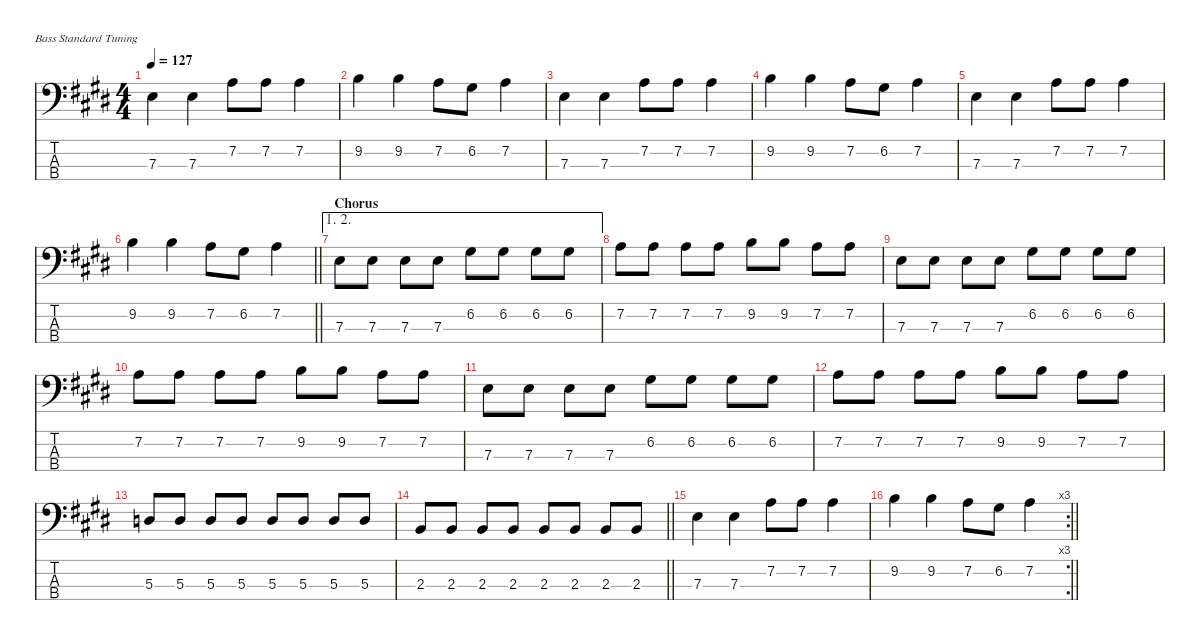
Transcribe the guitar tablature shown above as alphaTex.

\defaultSystemsLayout 4
\hideDynamics
\bracketExtendMode nobrackets
\singleTrackTrackNamePolicy hidden
\multiTrackTrackNamePolicy hidden
\otherSystemsTrackNameOrientation horizontal
\track ("Bill Wyman" "el.bs.") {defaultSystemsLayout 8 instrument electricbassfinger}
\staff {score tabs}
\tuning (G2 D2 A1 E1)
\ts (4 4)
\tempo 127
\clef f4
\ks e
7.3{acc forcenatural}.4{dy f beam Down} 7.3{acc forcenatural}.4{beam Down} 7.2{acc forcenatural}.8{beam Down} 7.2{acc forcenatural}.8{beam Down} 7.2{acc forcenatural}.4{beam Down} |
9.2{acc forcenatural}.4{beam Down} 9.2{acc forcenatural}.4{beam Down} 7.2{acc forcenatural}.8{beam Down} 6.2{acc #}.8{beam Down} 7.2{acc forcenatural}.4{beam Down} |
7.3{acc forcenatural}.4{beam Down} 7.3{acc forcenatural}.4{beam Down} 7.2{acc forcenatural}.8{beam Down} 7.2{acc forcenatural}.8{beam Down} 7.2{acc forcenatural}.4{beam Down} |
9.2{acc forcenatural}.4{beam Down} 9.2{acc forcenatural}.4{beam Down} 7.2{acc forcenatural}.8{beam Down} 6.2{acc #}.8{beam Down} 7.2{acc forcenatural}.4{beam Down} |
7.3{acc forcenatural}.4{beam Down} 7.3{acc forcenatural}.4{beam Down} 7.2{acc forcenatural}.8{beam Down} 7.2{acc forcenatural}.8{beam Down} 7.2{acc forcenatural}.4{beam Down} |
\barLineRight lightlight
9.2{acc forcenatural}.4{beam Down} 9.2{acc forcenatural}.4{beam Down} 7.2{acc forcenatural}.8{beam Down} 6.2{acc #}.8{beam Down} 7.2{acc forcenatural}.4{beam Down} |
\ae (1 2)
\section ("" "Chorus")
7.3{acc forcenatural}.8{dy ff beam Down} 7.3{acc forcenatural}.8{beam Down} 7.3{acc forcenatural}.8{beam Down} 7.3{acc forcenatural}.8{beam Down} 6.2{acc #}.8{beam Down} 6.2{acc #}.8{beam Down} 6.2{acc #}.8{beam Down} 6.2{acc #}.8{beam Down} |
7.2{acc forcenatural}.8{beam Down} 7.2{acc forcenatural}.8{beam Down} 7.2{acc forcenatural}.8{beam Down} 7.2{acc forcenatural}.8{beam Down} 9.2{acc forcenatural}.8{beam Down} 9.2{acc forcenatural}.8{beam Down} 7.2{acc forcenatural}.8{beam Down} 7.2{acc forcenatural}.8{beam Down} |
7.3{acc forcenatural}.8{beam Down} 7.3{acc forcenatural}.8{beam Down} 7.3{acc forcenatural}.8{beam Down} 7.3{acc forcenatural}.8{beam Down} 6.2{acc #}.8{beam Down} 6.2{acc #}.8{beam Down} 6.2{acc #}.8{beam Down} 6.2{acc #}.8{beam Down} |
7.2{acc forcenatural}.8{beam Down} 7.2{acc forcenatural}.8{beam Down} 7.2{acc forcenatural}.8{beam Down} 7.2{acc forcenatural}.8{beam Down} 9.2{acc forcenatural}.8{beam Down} 9.2{acc forcenatural}.8{beam Down} 7.2{acc forcenatural}.8{beam Down} 7.2{acc forcenatural}.8{beam Down} |
7.3{acc forcenatural}.8{beam Down} 7.3{acc forcenatural}.8{beam Down} 7.3{acc forcenatural}.8{beam Down} 7.3{acc forcenatural}.8{beam Down} 6.2{acc #}.8{beam Down} 6.2{acc #}.8{beam Down} 6.2{acc #}.8{beam Down} 6.2{acc #}.8{beam Down} |
7.2{acc forcenatural}.8{beam Down} 7.2{acc forcenatural}.8{beam Down} 7.2{acc forcenatural}.8{beam Down} 7.2{acc forcenatural}.8{beam Down} 9.2{acc forcenatural}.8{beam Down} 9.2{acc forcenatural}.8{beam Down} 7.2{acc forcenatural}.8{beam Down} 7.2{acc forcenatural}.8{beam Down} |
5.3{acc forcenatural}.8{beam Up} 5.3{acc forcenatural}.8{beam Up} 5.3{acc forcenatural}.8{beam Up} 5.3{acc forcenatural}.8{beam Up} 5.3{acc forcenatural}.8{beam Up} 5.3{acc forcenatural}.8{beam Up} 5.3{acc forcenatural}.8{beam Up} 5.3{acc forcenatural}.8{beam Up} |
\barLineRight lightlight
2.3{acc forcenatural}.8{beam Up} 2.3{acc forcenatural}.8{beam Up} 2.3{acc forcenatural}.8{beam Up} 2.3{acc forcenatural}.8{beam Up} 2.3{acc forcenatural}.8{beam Up} 2.3{acc forcenatural}.8{beam Up} 2.3{acc forcenatural}.8{beam Up} 2.3{acc forcenatural}.8{beam Up} |
7.3{acc forcenatural}.4{dy f beam Down} 7.3{acc forcenatural}.4{beam Down} 7.2{acc forcenatural}.8{beam Down} 7.2{acc forcenatural}.8{beam Down} 7.2{acc forcenatural}.4{beam Down} |
\rc 3
\barLineRight lightlight
9.2{acc forcenatural}.4{beam Down} 9.2{acc forcenatural}.4{beam Down} 7.2{acc forcenatural}.8{beam Down} 6.2{acc #}.8{beam Down} 7.2{acc forcenatural}.4{beam Down}
